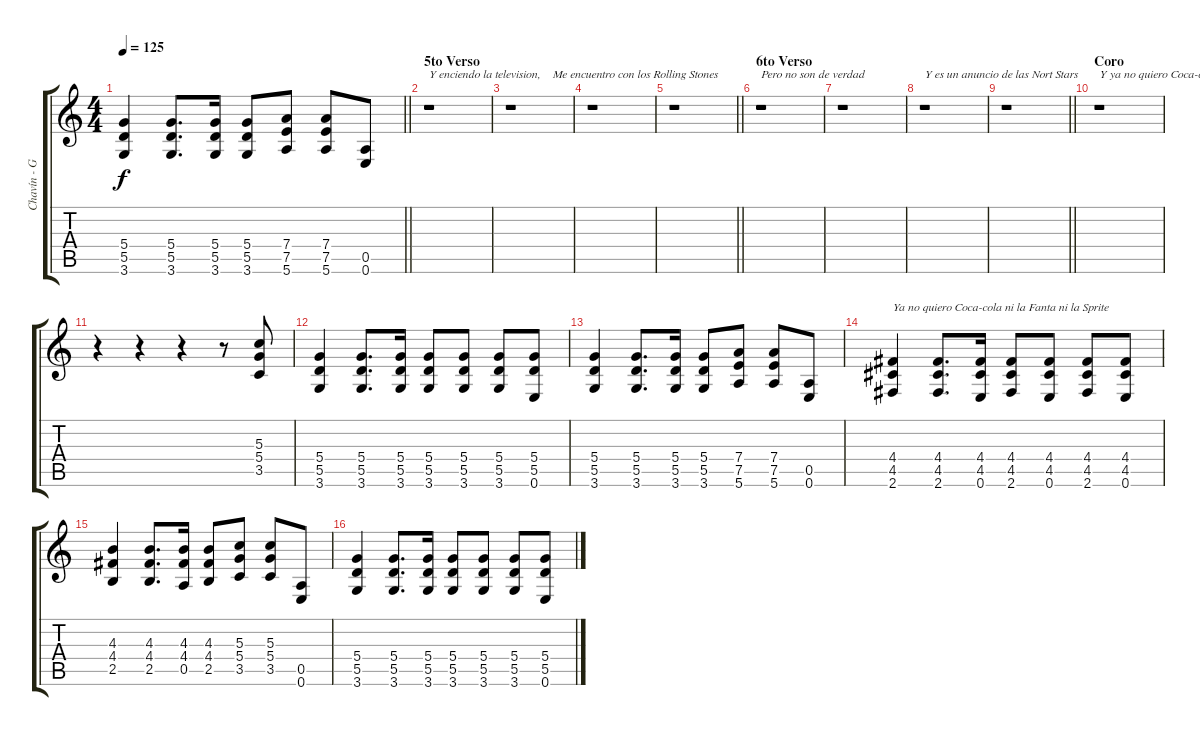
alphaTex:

\track ("Chavín - Guitarra Rítmica" "Chavín - G") {instrument overdrivenguitar}
\staff {score tabs}
\tuning (E4 B3 G3 D3 A2 E2) {hide}
\ts (4 4)
\tempo 125
\clef g2
\barLineRight lightlight
\ks c
(5.4 5.5 3.6).4{dy f} (5.4 5.5 3.6).8{d} (5.4 5.5 3.6).16 (5.4 5.5 3.6).8 (7.4 7.5 5.6).8 (7.4 7.5 5.6).8 (0.5 0.6).8 |
\section ("" "5to Verso")
r.1{txt "Y enciendo la television,"} |
r.1{txt "              Me encuentro con los Rolling Stones"} |
r.1 |
\barLineRight lightlight
r.1 |
\section ("" "6to Verso")
r.1{txt "Pero no son de verdad"} |
r.1 |
r.1{txt "Y es un anuncio de las Nort Stars"} |
\barLineRight lightlight
r.1 |
\section ("" "Coro")
r.1{txt "Y ya no quiero Coca-cola ni la Fanta ni la Sprite"} |
r.4 r.4 r.4 r.8 (5.3 5.4 3.5).8 |
(5.4 5.5 3.6).4 (5.4 5.5 3.6).8{d} (5.4 5.5 3.6).16 (5.4 5.5 3.6).8 (5.4 5.5 3.6).8 (5.4 5.5 3.6).8 (5.4 5.5 0.6).8 |
(5.4 5.5 3.6).4 (5.4 5.5 3.6).8{d} (5.4 5.5 3.6).16 (5.4 5.5 3.6).8 (7.4 7.5 5.6).8 (7.4 7.5 5.6).8 (0.5 0.6).8 |
(4.4 4.5 2.6).4{txt "Ya no quiero Coca-cola ni la Fanta ni la Sprite"} (4.4 4.5 2.6).8{d} (4.4 4.5 0.6).16 (4.4 4.5 2.6).8 (4.4 4.5 0.6).8 (4.4 4.5 2.6).8 (4.4 4.5 0.6).8 |
(4.3 4.4 2.5).4 (4.3 4.4 2.5).8{d} (4.3 4.4 0.5).16 (4.3 4.4 2.5).8 (5.3 5.4 3.5).8 (5.3 5.4 3.5).8 (0.5 0.6).8 |
(5.4 5.5 3.6).4 (5.4 5.5 3.6).8{d} (5.4 5.5 3.6).16 (5.4 5.5 3.6).8 (5.4 5.5 3.6).8 (5.4 5.5 3.6).8 (5.4 5.5 0.6).8
